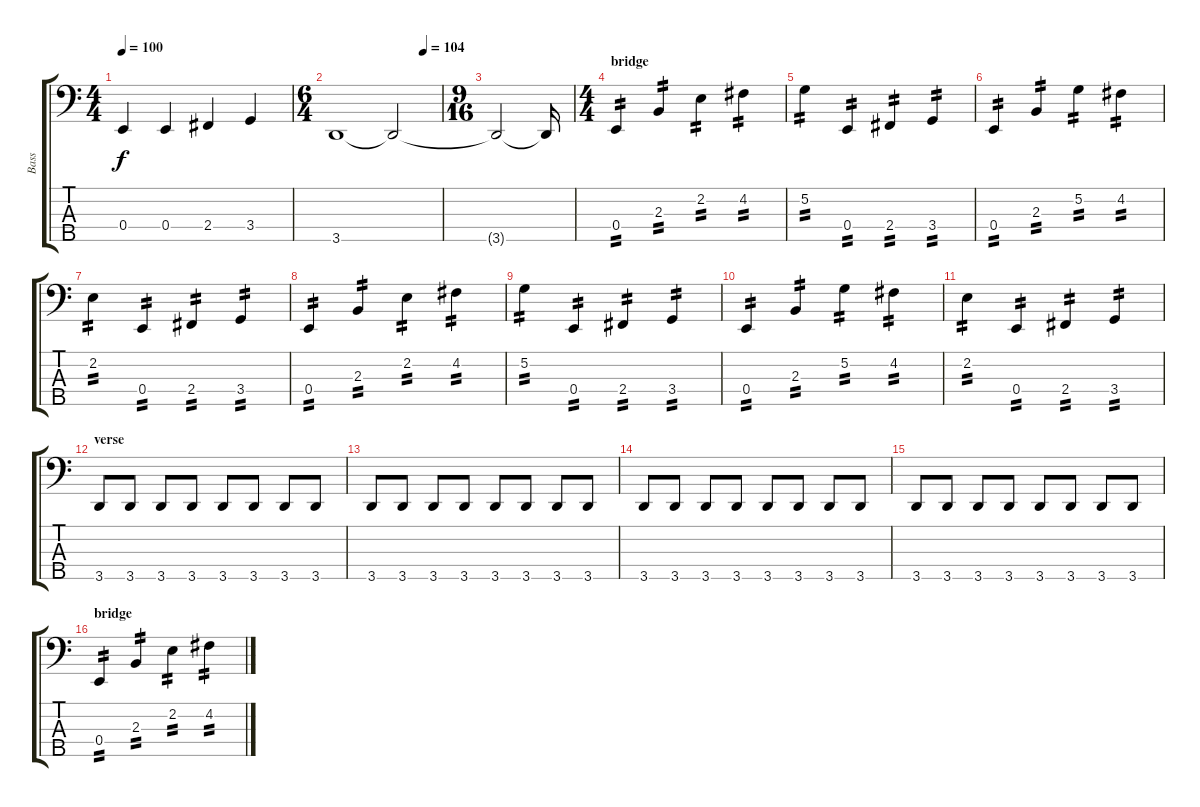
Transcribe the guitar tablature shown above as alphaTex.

\track ("Bass" "Bass") {instrument electricbasspick}
\staff {score tabs}
\tuning (G2 D2 A1 E1 B0) {hide}
\ts (4 4)
\tempo 100
\clef f4
\ks c
0.4.4{dy f} 0.4.4 2.4.4 3.4.4 |
\ts (6 4)
\tempo (104 0.8333333333333334)
3.5.1 3.5{t}.2 |
\ts (9 16)
3.5{t}.2 3.5{t}.16 |
\ts (4 4)
\section ("" "bridge")
0.4.4{tp 2} 2.3.4{tp 2} 2.2.4{tp 2} 4.2.4{tp 2} |
5.2.4{tp 2} 0.4.4{tp 2} 2.4.4{tp 2} 3.4.4{tp 2} |
0.4.4{tp 2} 2.3.4{tp 2} 5.2.4{tp 2} 4.2.4{tp 2} |
2.2.4{tp 2} 0.4.4{tp 2} 2.4.4{tp 2} 3.4.4{tp 2} |
0.4.4{tp 2} 2.3.4{tp 2} 2.2.4{tp 2} 4.2.4{tp 2} |
5.2.4{tp 2} 0.4.4{tp 2} 2.4.4{tp 2} 3.4.4{tp 2} |
0.4.4{tp 2} 2.3.4{tp 2} 5.2.4{tp 2} 4.2.4{tp 2} |
2.2.4{tp 2} 0.4.4{tp 2} 2.4.4{tp 2} 3.4.4{tp 2} |
\section ("" "verse")
3.5.8 3.5.8 3.5.8 3.5.8 3.5.8 3.5.8 3.5.8 3.5.8 |
3.5.8 3.5.8 3.5.8 3.5.8 3.5.8 3.5.8 3.5.8 3.5.8 |
3.5.8 3.5.8 3.5.8 3.5.8 3.5.8 3.5.8 3.5.8 3.5.8 |
3.5.8 3.5.8 3.5.8 3.5.8 3.5.8 3.5.8 3.5.8 3.5.8 |
\section ("" "bridge")
0.4.4{tp 2} 2.3.4{tp 2} 2.2.4{tp 2} 4.2.4{tp 2}
